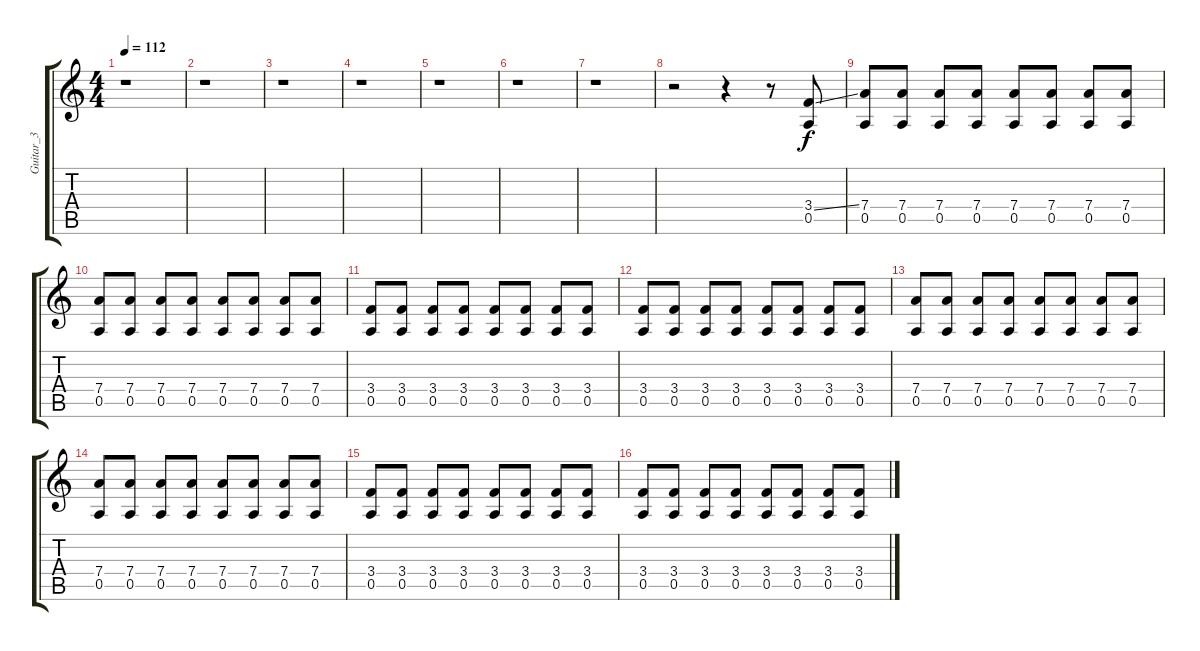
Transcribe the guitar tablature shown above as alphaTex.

\track ("Guitar_3" "Guitar_3") {instrument overdrivenguitar}
\staff {score tabs}
\tuning (E4 B3 G3 D3 A2 E2) {hide}
\ts (4 4)
\tempo 112
\clef g2
\ks c
r.1{dy f instrument overdrivenguitar} |
r.1 |
r.1 |
r.1 |
r.1 |
r.1 |
r.1 |
r.2 r.4 r.8 (3.4{ss} 0.5).8 |
(7.4 0.5).8 (7.4 0.5).8 (7.4 0.5).8 (7.4 0.5).8 (7.4 0.5).8 (7.4 0.5).8 (7.4 0.5).8 (7.4 0.5).8 |
(7.4 0.5).8 (7.4 0.5).8 (7.4 0.5).8 (7.4 0.5).8 (7.4 0.5).8 (7.4 0.5).8 (7.4 0.5).8 (7.4 0.5).8 |
(3.4 0.5).8 (3.4 0.5).8 (3.4 0.5).8 (3.4 0.5).8 (3.4 0.5).8 (3.4 0.5).8 (3.4 0.5).8 (3.4 0.5).8 |
(3.4 0.5).8 (3.4 0.5).8 (3.4 0.5).8 (3.4 0.5).8 (3.4 0.5).8 (3.4 0.5).8 (3.4 0.5).8 (3.4 0.5).8 |
(7.4 0.5).8 (7.4 0.5).8 (7.4 0.5).8 (7.4 0.5).8 (7.4 0.5).8 (7.4 0.5).8 (7.4 0.5).8 (7.4 0.5).8 |
(7.4 0.5).8 (7.4 0.5).8 (7.4 0.5).8 (7.4 0.5).8 (7.4 0.5).8 (7.4 0.5).8 (7.4 0.5).8 (7.4 0.5).8 |
(3.4 0.5).8 (3.4 0.5).8 (3.4 0.5).8 (3.4 0.5).8 (3.4 0.5).8 (3.4 0.5).8 (3.4 0.5).8 (3.4 0.5).8 |
(3.4 0.5).8 (3.4 0.5).8 (3.4 0.5).8 (3.4 0.5).8 (3.4 0.5).8 (3.4 0.5).8 (3.4 0.5).8 (3.4 0.5).8
